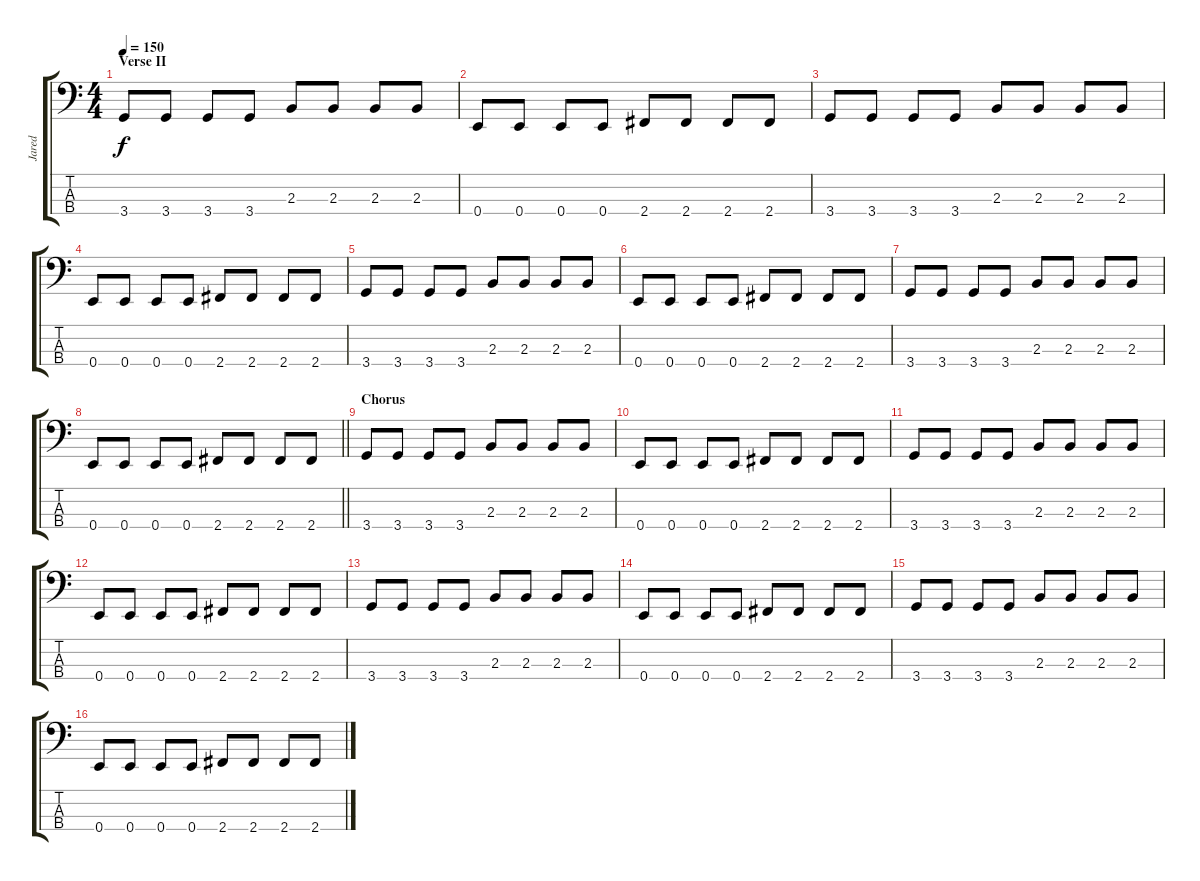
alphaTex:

\track ("Jared" "Jared") {instrument electricbassfinger}
\staff {score tabs}
\tuning (G2 D2 A1 E1) {hide}
\ts (4 4)
\section ("" "Verse II")
\tempo 150
\clef f4
\ks c
3.4.8{dy f} 3.4.8 3.4.8 3.4.8 2.3.8 2.3.8 2.3.8 2.3.8 |
0.4.8 0.4.8 0.4.8 0.4.8 2.4.8 2.4.8 2.4.8 2.4.8 |
3.4.8 3.4.8 3.4.8 3.4.8 2.3.8 2.3.8 2.3.8 2.3.8 |
0.4.8 0.4.8 0.4.8 0.4.8 2.4.8 2.4.8 2.4.8 2.4.8 |
3.4.8 3.4.8 3.4.8 3.4.8 2.3.8 2.3.8 2.3.8 2.3.8 |
0.4.8 0.4.8 0.4.8 0.4.8 2.4.8 2.4.8 2.4.8 2.4.8 |
3.4.8 3.4.8 3.4.8 3.4.8 2.3.8 2.3.8 2.3.8 2.3.8 |
\barLineRight lightlight
0.4.8 0.4.8 0.4.8 0.4.8 2.4.8 2.4.8 2.4.8 2.4.8 |
\section ("" "Chorus")
3.4.8 3.4.8 3.4.8 3.4.8 2.3.8 2.3.8 2.3.8 2.3.8 |
0.4.8 0.4.8 0.4.8 0.4.8 2.4.8 2.4.8 2.4.8 2.4.8 |
3.4.8 3.4.8 3.4.8 3.4.8 2.3.8 2.3.8 2.3.8 2.3.8 |
0.4.8 0.4.8 0.4.8 0.4.8 2.4.8 2.4.8 2.4.8 2.4.8 |
3.4.8 3.4.8 3.4.8 3.4.8 2.3.8 2.3.8 2.3.8 2.3.8 |
0.4.8 0.4.8 0.4.8 0.4.8 2.4.8 2.4.8 2.4.8 2.4.8 |
3.4.8 3.4.8 3.4.8 3.4.8 2.3.8 2.3.8 2.3.8 2.3.8 |
0.4.8 0.4.8 0.4.8 0.4.8 2.4.8 2.4.8 2.4.8 2.4.8
